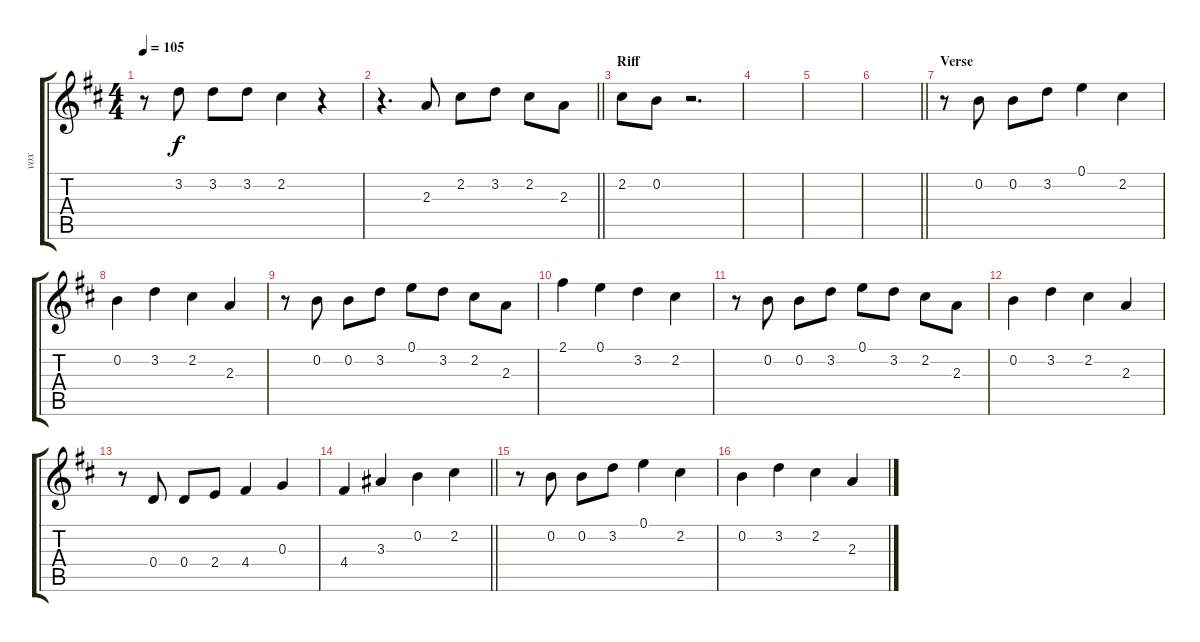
\track ("vox" "vox") {instrument acousticguitarsteel}
\staff {score tabs}
\tuning (E4 B3 G3 D3 A2 E2) {hide}
\ts (4 4)
\tempo 105
\clef g2
\ks bminor
r.8{dy f} 3.2.8 3.2.8 3.2.8 2.2.4 r.4 |
\barLineRight lightlight
r.4{d} 2.3.8 2.2.8 3.2.8 2.2.8 2.3.8 |
\section ("" "Riff")
2.2.8 0.2.8 r.2{d} |
|
|
\barLineRight lightlight
|
\section ("" "Verse")
r.8 0.2.8 0.2.8 3.2.8 0.1.4 2.2.4 |
0.2.4 3.2.4 2.2.4 2.3.4 |
r.8 0.2.8 0.2.8 3.2.8 0.1.8 3.2.8 2.2.8 2.3.8 |
2.1.4 0.1.4 3.2.4 2.2.4 |
r.8 0.2.8 0.2.8 3.2.8 0.1.8 3.2.8 2.2.8 2.3.8 |
0.2.4 3.2.4 2.2.4 2.3.4 |
r.8 0.4.8 0.4.8 2.4.8 4.4.4 0.3.4 |
\barLineRight lightlight
4.4.4 3.3.4 0.2.4 2.2.4 |
r.8 0.2.8 0.2.8 3.2.8 0.1.4 2.2.4 |
0.2.4 3.2.4 2.2.4 2.3.4
